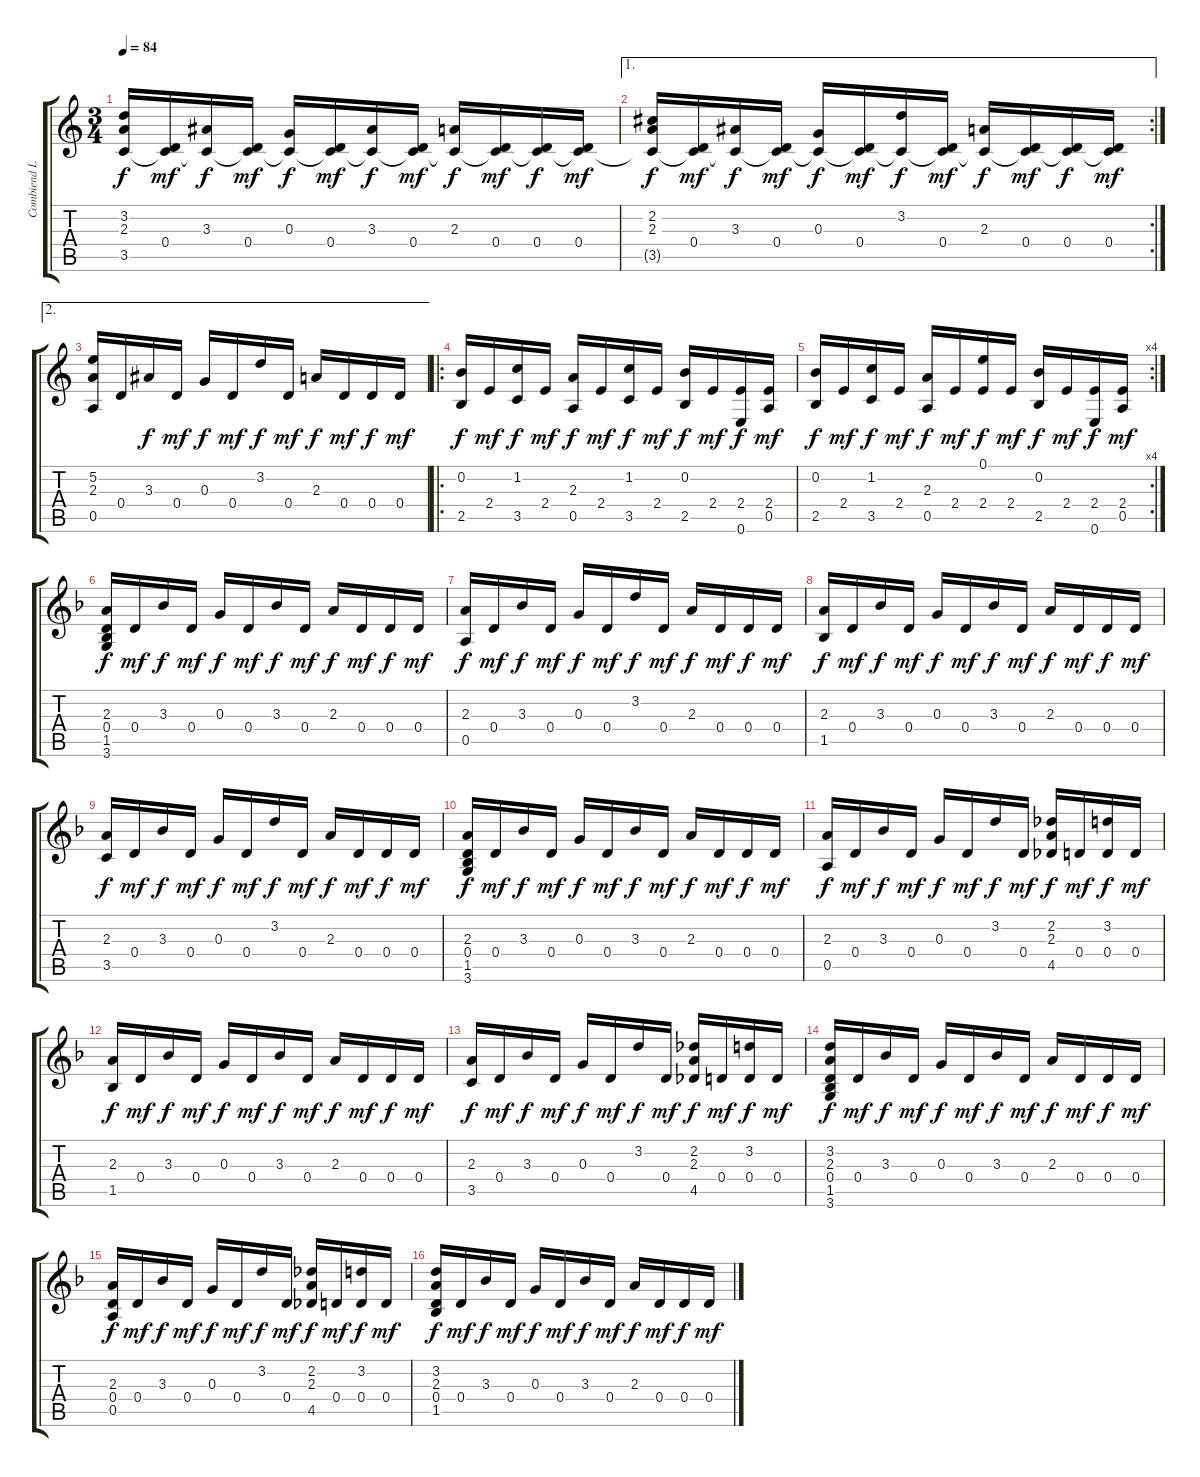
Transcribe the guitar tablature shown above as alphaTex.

\track ("Combiend Lowered" "Combiend L") {solo instrument acousticguitarnylon}
\staff {score tabs}
\tuning (E4 B3 G3 D3 A2 E2) {hide}
\ts (3 4)
\tempo 84
\clef g2
\ks c
(3.2 2.3 3.5).16{dy f} (0.4 3.5{t}).16{dy mf} (3.3 3.5{t}).16{dy f} (0.4 3.5{t}).16{dy mf} (0.3 3.5{t}).16{dy f} (0.4 3.5{t}).16{dy mf} (3.3 3.5{t}).16{dy f} (0.4 3.5{t}).16{dy mf} (2.3 3.5{t}).16{dy f} (0.4 3.5{t}).16{dy mf} (0.4 3.5{t}).16{dy f} (0.4 3.5{t}).16{dy mf} |
\ae 1
\rc 2
(2.2 2.3 3.5{t}).16{dy f} (0.4 3.5{t}).16{dy mf} (3.3 3.5{t}).16{dy f} (0.4 3.5{t}).16{dy mf} (0.3 3.5{t}).16{dy f} (0.4 3.5{t}).16{dy mf} (3.2 3.5{t}).16{dy f} (0.4 3.5{t}).16{dy mf} (2.3 3.5{t}).16{dy f} (0.4 3.5{t}).16{dy mf} (0.4 3.5{t}).16{dy f} (0.4 3.5{t}).16{dy mf} |
\ae 2
(5.2 2.3 0.5).16 0.4.16 3.3.16{dy f} 0.4.16{dy mf} 0.3.16{dy f} 0.4.16{dy mf} 3.2.16{dy f} 0.4.16{dy mf} 2.3.16{dy f} 0.4.16{dy mf} 0.4.16{dy f} 0.4.16{dy mf} |
\ro
(0.2 2.5).16{dy f} 2.4.16{dy mf} (1.2 3.5).16{dy f} 2.4.16{dy mf} (2.3 0.5).16{dy f} 2.4.16{dy mf} (1.2 3.5).16{dy f} 2.4.16{dy mf} (0.2 2.5).16{dy f} 2.4.16{dy mf} (2.4 0.6).16{dy f} (2.4 0.5).16{dy mf} |
\rc 4
(0.2 2.5).16{dy f} 2.4.16{dy mf} (1.2 3.5).16{dy f} 2.4.16{dy mf} (2.3 0.5).16{dy f} 2.4.16{dy mf} (0.1 2.4).16{dy f} 2.4.16{dy mf} (0.2 2.5).16{dy f} 2.4.16{dy mf} (2.4 0.6).16{dy f} (2.4 0.5).16{dy mf} |
\ks dminor
(2.3 0.4 1.5 3.6).16{dy f} 0.4.16{dy mf} 3.3.16{dy f} 0.4.16{dy mf} 0.3.16{dy f} 0.4.16{dy mf} 3.3.16{dy f} 0.4.16{dy mf} 2.3.16{dy f} 0.4.16{dy mf} 0.4.16{dy f} 0.4.16{dy mf} |
(2.3 0.5).16{dy f} 0.4.16{dy mf} 3.3.16{dy f} 0.4.16{dy mf} 0.3.16{dy f} 0.4.16{dy mf} 3.2.16{dy f} 0.4.16{dy mf} 2.3.16{dy f} 0.4.16{dy mf} 0.4.16{dy f} 0.4.16{dy mf} |
(2.3 1.5).16{dy f} 0.4.16{dy mf} 3.3.16{dy f} 0.4.16{dy mf} 0.3.16{dy f} 0.4.16{dy mf} 3.3.16{dy f} 0.4.16{dy mf} 2.3.16{dy f} 0.4.16{dy mf} 0.4.16{dy f} 0.4.16{dy mf} |
(2.3 3.5).16{dy f} 0.4.16{dy mf} 3.3.16{dy f} 0.4.16{dy mf} 0.3.16{dy f} 0.4.16{dy mf} 3.2.16{dy f} 0.4.16{dy mf} 2.3.16{dy f} 0.4.16{dy mf} 0.4.16{dy f} 0.4.16{dy mf} |
(2.3 0.4 1.5 3.6).16{dy f} 0.4.16{dy mf} 3.3.16{dy f} 0.4.16{dy mf} 0.3.16{dy f} 0.4.16{dy mf} 3.3.16{dy f} 0.4.16{dy mf} 2.3.16{dy f} 0.4.16{dy mf} 0.4.16{dy f} 0.4.16{dy mf} |
(2.3 0.5).16{dy f} 0.4.16{dy mf} 3.3.16{dy f} 0.4.16{dy mf} 0.3.16{dy f} 0.4.16{dy mf} 3.2.16{dy f} 0.4.16{dy mf} (2.2 2.3 4.5).16{dy f} 0.4.16{dy mf} (3.2 0.4).16{dy f} 0.4.16{dy mf} |
(2.3 1.5).16{dy f} 0.4.16{dy mf} 3.3.16{dy f} 0.4.16{dy mf} 0.3.16{dy f} 0.4.16{dy mf} 3.3.16{dy f} 0.4.16{dy mf} 2.3.16{dy f} 0.4.16{dy mf} 0.4.16{dy f} 0.4.16{dy mf} |
(2.3 3.5).16{dy f} 0.4.16{dy mf} 3.3.16{dy f} 0.4.16{dy mf} 0.3.16{dy f} 0.4.16{dy mf} 3.2.16{dy f} 0.4.16{dy mf} (2.2 2.3 4.5).16{dy f} 0.4.16{dy mf} (3.2 0.4).16{dy f} 0.4.16{dy mf} |
(3.2 2.3 0.4 1.5 3.6).16{dy f} 0.4.16{dy mf} 3.3.16{dy f} 0.4.16{dy mf} 0.3.16{dy f} 0.4.16{dy mf} 3.3.16{dy f} 0.4.16{dy mf} 2.3.16{dy f} 0.4.16{dy mf} 0.4.16{dy f} 0.4.16{dy mf} |
(2.3 0.4 0.5).16{dy f} 0.4.16{dy mf} 3.3.16{dy f} 0.4.16{dy mf} 0.3.16{dy f} 0.4.16{dy mf} 3.2.16{dy f} 0.4.16{dy mf} (2.2 2.3 4.5).16{dy f} 0.4.16{dy mf} (3.2 0.4).16{dy f} 0.4.16{dy mf} |
(3.2 2.3 0.4 1.5).16{dy f} 0.4.16{dy mf} 3.3.16{dy f} 0.4.16{dy mf} 0.3.16{dy f} 0.4.16{dy mf} 3.3.16{dy f} 0.4.16{dy mf} 2.3.16{dy f} 0.4.16{dy mf} 0.4.16{dy f} 0.4.16{dy mf}
